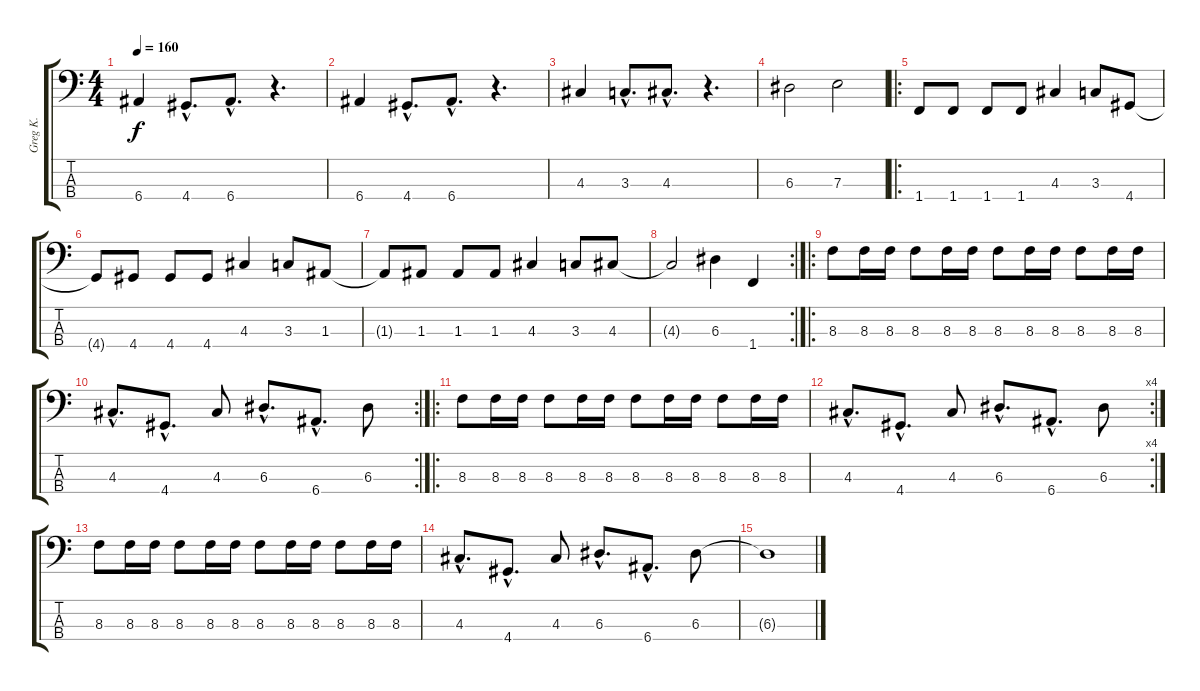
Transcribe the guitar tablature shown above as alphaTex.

\track ("Greg K." "Greg K.") {instrument electricbasspick}
\staff {score tabs}
\tuning (G2 D2 A1 E1) {hide}
\ts (4 4)
\tempo 160
\clef f4
\ks c
6.4.4{dy f} 4.4{hac}.8{d} 6.4{hac}.8{d} r.4{d} |
6.4.4 4.4{hac}.8{d} 6.4{hac}.8{d} r.4{d} |
4.3.4 3.3{hac}.8{d} 4.3{hac}.8{d} r.4{d} |
6.3.2 7.3.2 |
\ro
1.4.8 1.4.8 1.4.8 1.4.8 4.3.4 3.3.8 4.4.8 |
4.4{t}.8 4.4.8 4.4.8 4.4.8 4.3.4 3.3.8 1.3.8 |
1.3{t}.8 1.3.8 1.3.8 1.3.8 4.3.4 3.3.8 4.3.8 |
\rc 2
4.3{t}.2 6.3.4 1.4.4 |
\ro
8.3.8 8.3.16 8.3.16 8.3.8 8.3.16 8.3.16 8.3.8 8.3.16 8.3.16 8.3.8 8.3.16 8.3.16 |
\rc 2
4.3{hac}.8{d} 4.4{hac}.8{d} 4.3.8 6.3{hac}.8{d} 6.4{hac}.8{d} 6.3.8 |
\ro
8.3.8 8.3.16 8.3.16 8.3.8 8.3.16 8.3.16 8.3.8 8.3.16 8.3.16 8.3.8 8.3.16 8.3.16 |
\rc 4
4.3{hac}.8{d} 4.4{hac}.8{d} 4.3.8 6.3{hac}.8{d} 6.4{hac}.8{d} 6.3.8 |
8.3.8 8.3.16 8.3.16 8.3.8 8.3.16 8.3.16 8.3.8 8.3.16 8.3.16 8.3.8 8.3.16 8.3.16 |
4.3{hac}.8{d} 4.4{hac}.8{d} 4.3.8 6.3{hac}.8{d} 6.4{hac}.8{d} 6.3.8 |
6.3{t}.1
